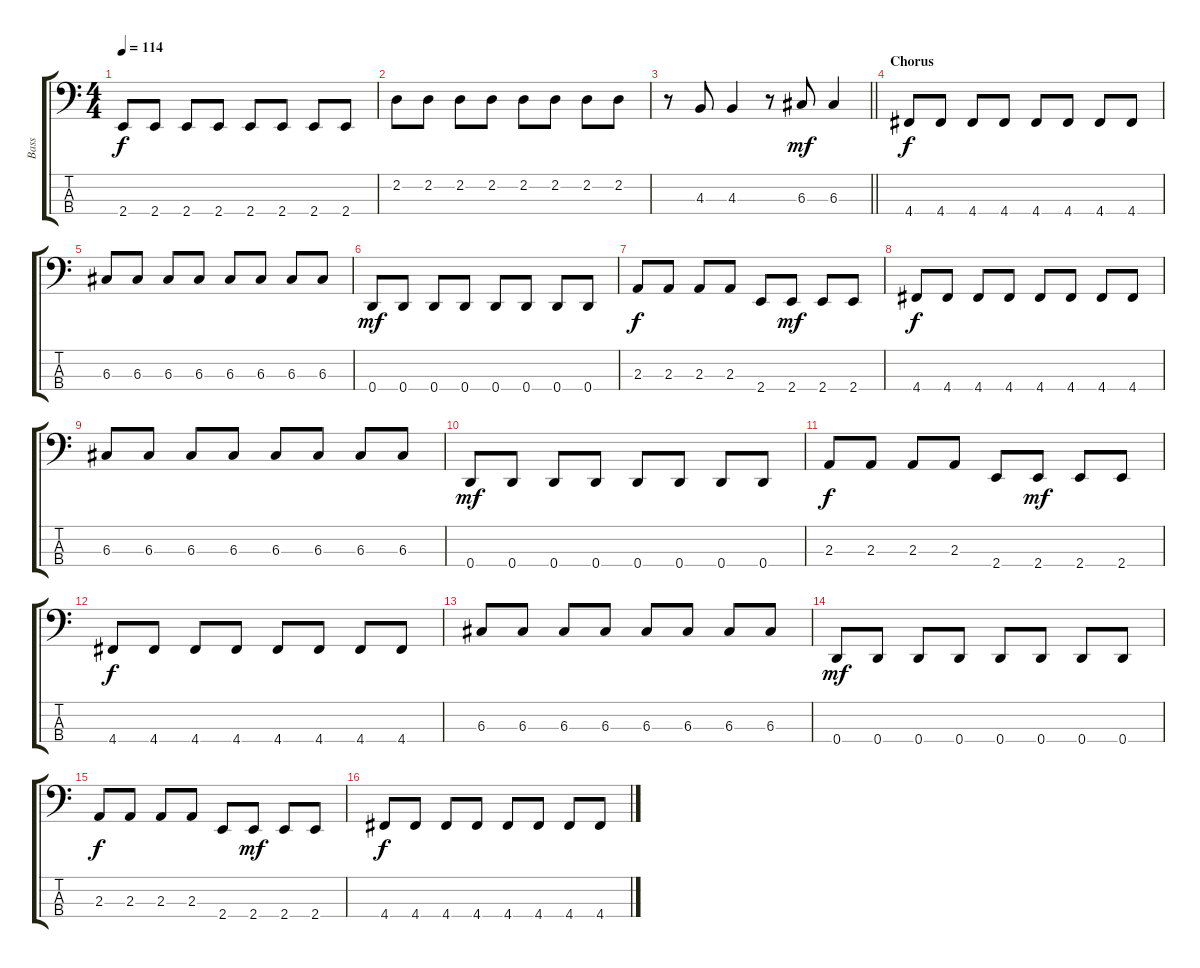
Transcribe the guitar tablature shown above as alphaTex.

\track ("Bass" "Bass") {instrument electricbasspick}
\staff {score tabs}
\tuning (F2 C2 G1 D1) {hide}
\ts (4 4)
\tempo 114
\clef f4
\ks c
2.4.8{dy f} 2.4.8 2.4.8 2.4.8 2.4.8 2.4.8 2.4.8 2.4.8 |
2.2.8 2.2.8 2.2.8 2.2.8 2.2.8 2.2.8 2.2.8 2.2.8 |
\barLineRight lightlight
r.8 4.3.8 4.3.4 r.8 6.3.8{dy mf} 6.3.4 |
\section ("" "Chorus")
4.4.8{dy f} 4.4.8 4.4.8 4.4.8 4.4.8 4.4.8 4.4.8 4.4.8 |
6.3.8 6.3.8 6.3.8 6.3.8 6.3.8 6.3.8 6.3.8 6.3.8 |
0.4.8{dy mf} 0.4.8 0.4.8 0.4.8 0.4.8 0.4.8 0.4.8 0.4.8 |
2.3.8{dy f} 2.3.8 2.3.8 2.3.8 2.4.8 2.4.8{dy mf} 2.4.8 2.4.8 |
4.4.8{dy f} 4.4.8 4.4.8 4.4.8 4.4.8 4.4.8 4.4.8 4.4.8 |
6.3.8 6.3.8 6.3.8 6.3.8 6.3.8 6.3.8 6.3.8 6.3.8 |
0.4.8{dy mf} 0.4.8 0.4.8 0.4.8 0.4.8 0.4.8 0.4.8 0.4.8 |
2.3.8{dy f} 2.3.8 2.3.8 2.3.8 2.4.8 2.4.8{dy mf} 2.4.8 2.4.8 |
4.4.8{dy f} 4.4.8 4.4.8 4.4.8 4.4.8 4.4.8 4.4.8 4.4.8 |
6.3.8 6.3.8 6.3.8 6.3.8 6.3.8 6.3.8 6.3.8 6.3.8 |
0.4.8{dy mf} 0.4.8 0.4.8 0.4.8 0.4.8 0.4.8 0.4.8 0.4.8 |
2.3.8{dy f} 2.3.8 2.3.8 2.3.8 2.4.8 2.4.8{dy mf} 2.4.8 2.4.8 |
4.4.8{dy f} 4.4.8 4.4.8 4.4.8 4.4.8 4.4.8 4.4.8 4.4.8
